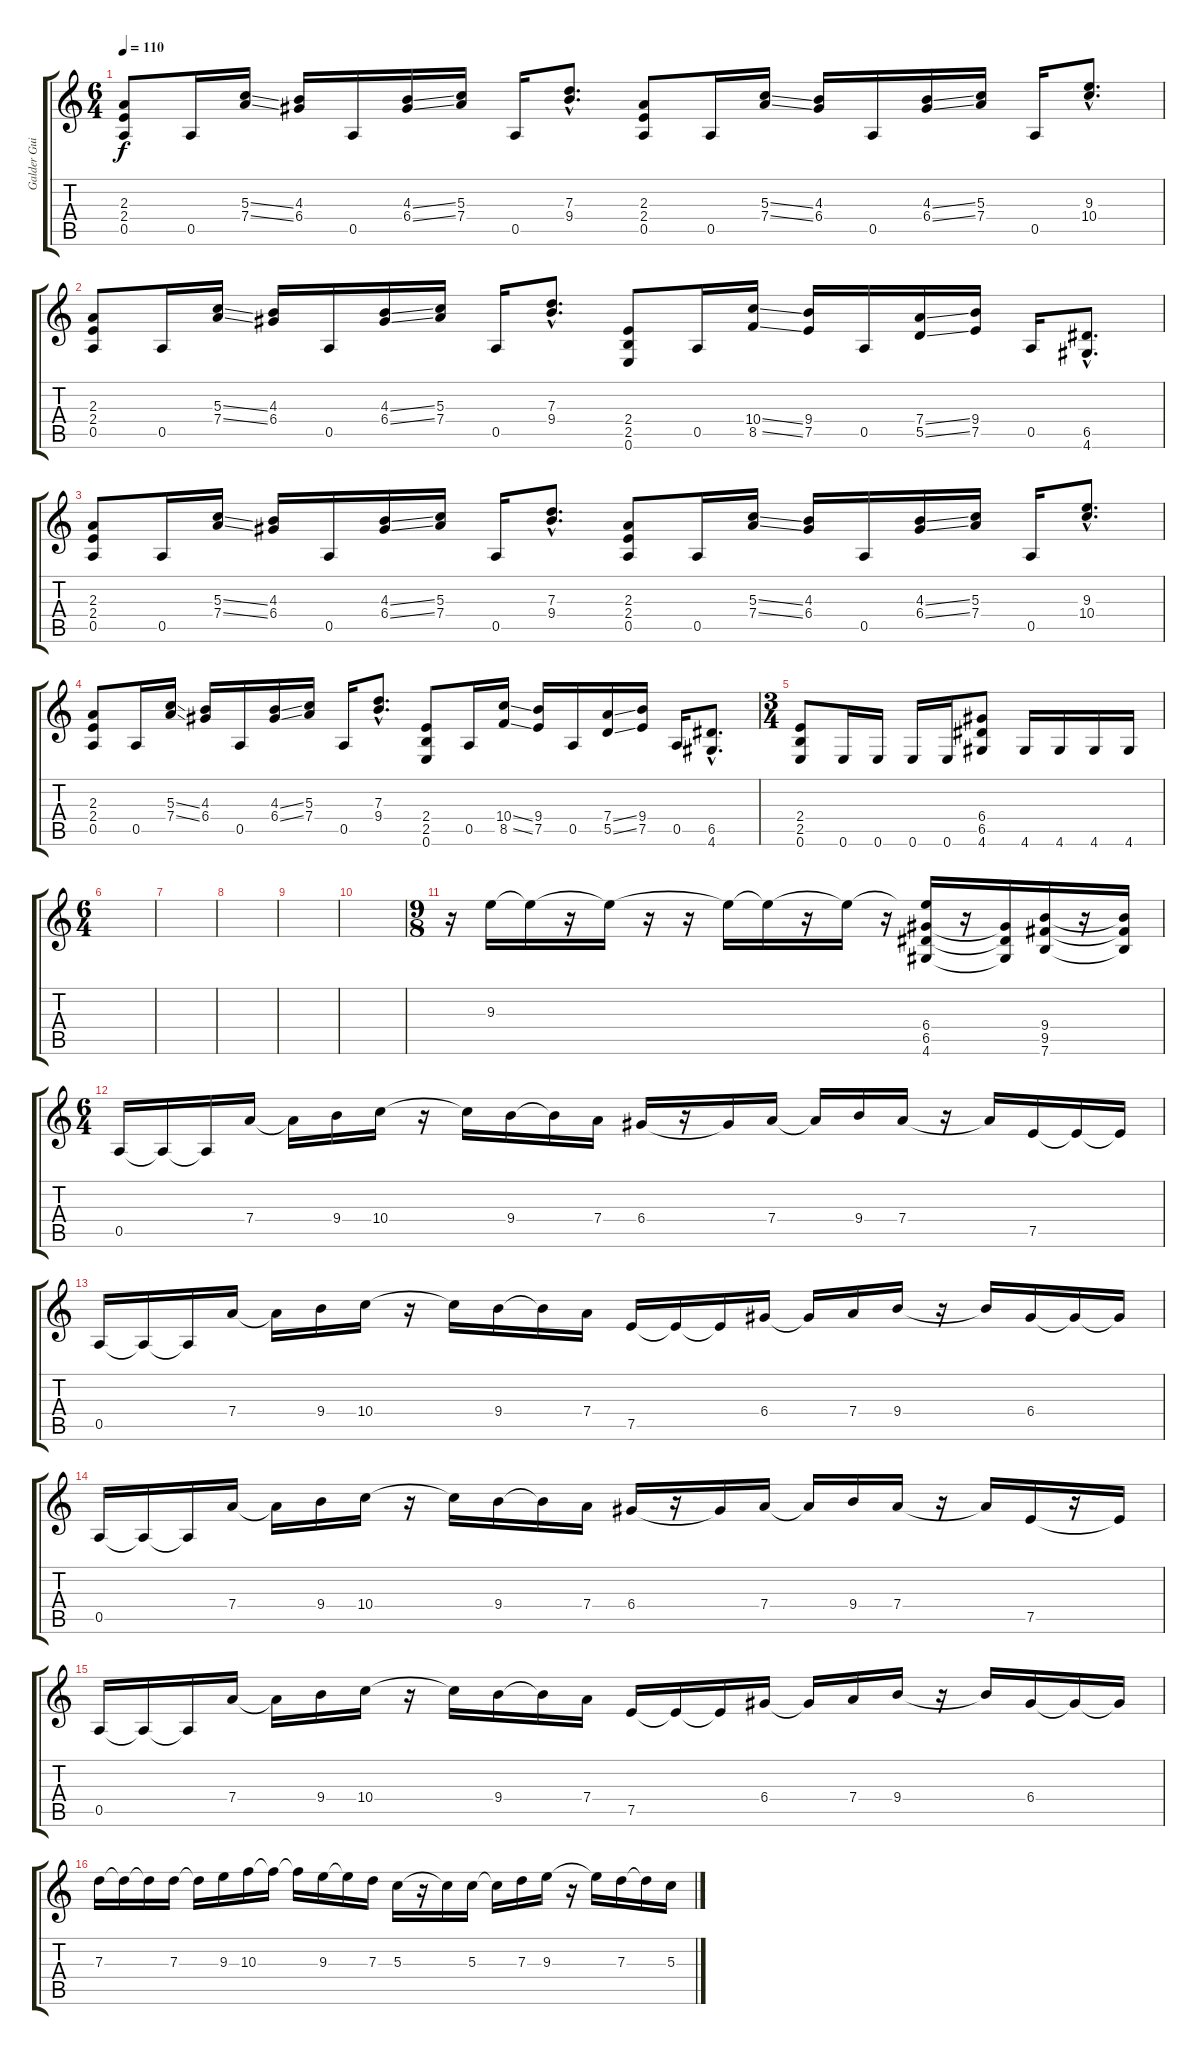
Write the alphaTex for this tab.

\track ("Galder Guitar 1" "Galder Gui") {instrument distortionguitar}
\staff {score tabs}
\tuning (E4 B3 G3 D3 A2 E2) {hide}
\ts (6 4)
\tempo 110
\clef g2
\ks c
(2.3 2.4 0.5).8{dy f} 0.5.16 (5.3{ss} 7.4{ss}).16 (4.3 6.4).16 0.5.16 (4.3{ss} 6.4{ss}).16 (5.3 7.4).16 0.5.16 (7.3{hac} 9.4{hac}).8{d} (2.3 2.4 0.5).8 0.5.16 (5.3{ss} 7.4{ss}).16 (4.3 6.4).16 0.5.16 (4.3{ss} 6.4{ss}).16 (5.3 7.4).16 0.5.16 (9.3{hac} 10.4{hac}).8{d} |
(2.3 2.4 0.5).8 0.5.16 (5.3{ss} 7.4{ss}).16 (4.3 6.4).16 0.5.16 (4.3{ss} 6.4{ss}).16 (5.3 7.4).16 0.5.16 (7.3{hac} 9.4{hac}).8{d} (2.4 2.5 0.6).8 0.5.16 (10.4{ss} 8.5{ss}).16 (9.4 7.5).16 0.5.16 (7.4{ss} 5.5{ss}).16 (9.4 7.5).16 0.5.16 (6.5{hac} 4.6{hac}).8{d} |
(2.3 2.4 0.5).8 0.5.16 (5.3{ss} 7.4{ss}).16 (4.3 6.4).16 0.5.16 (4.3{ss} 6.4{ss}).16 (5.3 7.4).16 0.5.16 (7.3{hac} 9.4{hac}).8{d} (2.3 2.4 0.5).8 0.5.16 (5.3{ss} 7.4{ss}).16 (4.3 6.4).16 0.5.16 (4.3{ss} 6.4{ss}).16 (5.3 7.4).16 0.5.16 (9.3{hac} 10.4{hac}).8{d} |
(2.3 2.4 0.5).8 0.5.16 (5.3{ss} 7.4{ss}).16 (4.3 6.4).16 0.5.16 (4.3{ss} 6.4{ss}).16 (5.3 7.4).16 0.5.16 (7.3{hac} 9.4{hac}).8{d} (2.4 2.5 0.6).8 0.5.16 (10.4{ss} 8.5{ss}).16 (9.4 7.5).16 0.5.16 (7.4{ss} 5.5{ss}).16 (9.4 7.5).16 0.5.16 (6.5{hac} 4.6{hac}).8{d} |
\ts (3 4)
(2.4 2.5 0.6).8 0.6.16 0.6.16 0.6.16 0.6.16 (6.4 6.5 4.6).8 4.6.16 4.6.16 4.6.16 4.6.16 |
\ts (6 4)
|
|
|
|
|
\ts (9 8)
r.16 9.3.16 9.3{t}.16 r.16 9.3{t}.16 r.16 r.16 9.3{t}.16 9.3{t}.16 r.16 9.3{t}.16 r.16 (9.3{t} 6.4 6.5 4.6).16 r.16 (6.4{t} 6.5{t} 4.6{t}).16 (9.4 9.5 7.6).16 r.16 (9.4{t} 9.5{t} 7.6{t}).16 |
\ts (6 4)
0.5.16 0.5{t}.16 0.5{t}.16 7.4.16 7.4{t}.16 9.4.16 10.4.16 r.16 10.4{t}.16 9.4.16 9.4{t}.16 7.4.16 6.4.16 r.16 6.4{t}.16 7.4.16 7.4{t}.16 9.4.16 7.4.16 r.16 7.4{t}.16 7.5.16 7.5{t}.16 7.5{t}.16 |
0.5.16 0.5{t}.16 0.5{t}.16 7.4.16 7.4{t}.16 9.4.16 10.4.16 r.16 10.4{t}.16 9.4.16 9.4{t}.16 7.4.16 7.5.16 7.5{t}.16 7.5{t}.16 6.4.16 6.4{t}.16 7.4.16 9.4.16 r.16 9.4{t}.16 6.4.16 6.4{t}.16 6.4{t}.16 |
0.5.16 0.5{t}.16 0.5{t}.16 7.4.16 7.4{t}.16 9.4.16 10.4.16 r.16 10.4{t}.16 9.4.16 9.4{t}.16 7.4.16 6.4.16 r.16 6.4{t}.16 7.4.16 7.4{t}.16 9.4.16 7.4.16 r.16 7.4{t}.16 7.5.16 r.16 7.5{t}.16 |
0.5.16 0.5{t}.16 0.5{t}.16 7.4.16 7.4{t}.16 9.4.16 10.4.16 r.16 10.4{t}.16 9.4.16 9.4{t}.16 7.4.16 7.5.16 7.5{t}.16 7.5{t}.16 6.4.16 6.4{t}.16 7.4.16 9.4.16 r.16 9.4{t}.16 6.4.16 6.4{t}.16 6.4{t}.16 |
7.3.16 7.3{t}.16 7.3{t}.16 7.3.16 7.3{t}.16 9.3.16 10.3.16 10.3{t}.16 10.3{t}.16 9.3.16 9.3{t}.16 7.3.16 5.3.16 r.16 5.3{t}.16 5.3.16 5.3{t}.16 7.3.16 9.3.16 r.16 9.3{t}.16 7.3.16 7.3{t}.16 5.3.16
